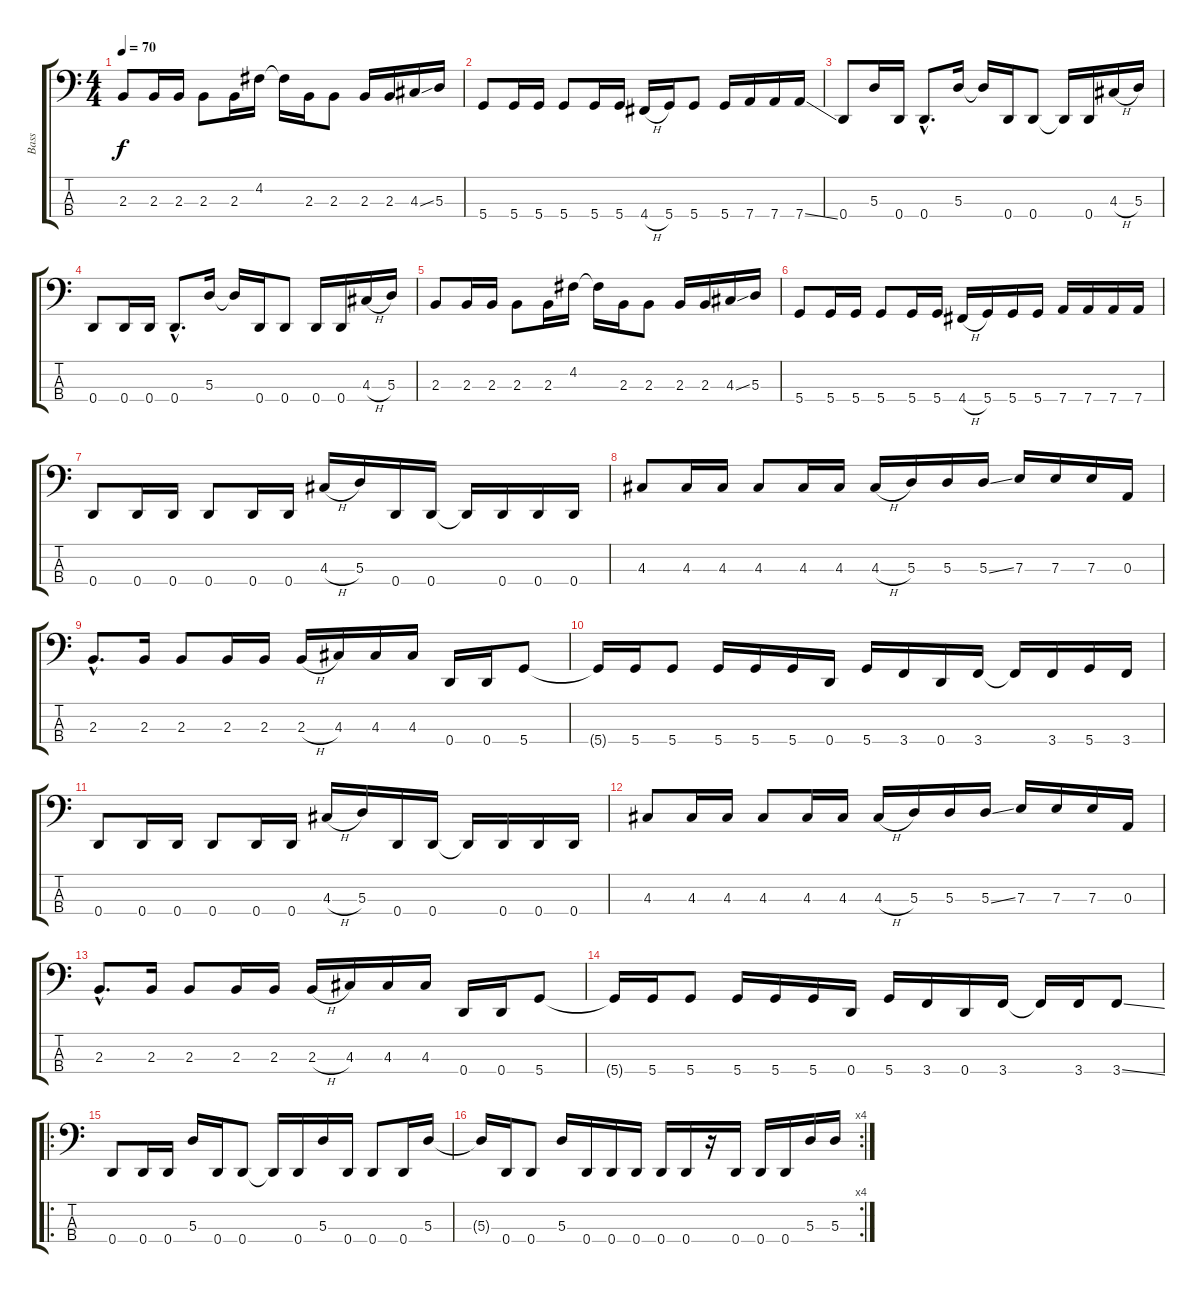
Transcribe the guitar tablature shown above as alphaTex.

\track ("Bass" "Bass") {instrument electricbassfinger}
\staff {score tabs}
\tuning (G2 D2 A1 D1) {hide}
\ts (4 4)
\tempo 70
\clef f4
\ks c
2.3.8{dy f} 2.3.16 2.3.16 2.3.8 2.3.16 4.2.16 4.2{t}.16 2.3.16 2.3.8 2.3.16 2.3.16 4.3{ss}.16 5.3.16 |
5.4.8 5.4.16 5.4.16 5.4.8 5.4.16 5.4.16 4.4{h}.16 5.4.16 5.4.8 5.4.16 7.4.16 7.4.16 7.4{ss}.16 |
0.4.8 5.3.16 0.4.16 0.4{hac}.8{d} 5.3.16 5.3{t}.16 0.4.16 0.4.8 0.4{t}.16 0.4.16 4.3{h}.16 5.3.16 |
0.4.8 0.4.16 0.4.16 0.4{hac}.8{d} 5.3.16 5.3{t}.16 0.4.16 0.4.8 0.4.16 0.4.16 4.3{h}.16 5.3.16 |
2.3.8 2.3.16 2.3.16 2.3.8 2.3.16 4.2.16 4.2{t}.16 2.3.16 2.3.8 2.3.16 2.3.16 4.3{ss}.16 5.3.16 |
5.4.8 5.4.16 5.4.16 5.4.8 5.4.16 5.4.16 4.4{h}.16 5.4.16 5.4.16 5.4.16 7.4.16 7.4.16 7.4.16 7.4.16 |
0.4.8 0.4.16 0.4.16 0.4.8 0.4.16 0.4.16 4.3{h}.16 5.3.16 0.4.16 0.4.16 0.4{t}.16 0.4.16 0.4.16 0.4.16 |
4.3.8 4.3.16 4.3.16 4.3.8 4.3.16 4.3.16 4.3{h}.16 5.3.16 5.3.16 5.3{ss}.16 7.3.16 7.3.16 7.3.16 0.3.16 |
2.3{hac}.8{d} 2.3.16 2.3.8 2.3.16 2.3.16 2.3{h}.16 4.3.16 4.3.16 4.3.16 0.4.16 0.4.16 5.4.8 |
5.4{t}.16 5.4.16 5.4.8 5.4.16 5.4.16 5.4.16 0.4.16 5.4.16 3.4.16 0.4.16 3.4.16 3.4{t}.16 3.4.16 5.4.16 3.4.16 |
0.4.8 0.4.16 0.4.16 0.4.8 0.4.16 0.4.16 4.3{h}.16 5.3.16 0.4.16 0.4.16 0.4{t}.16 0.4.16 0.4.16 0.4.16 |
4.3.8 4.3.16 4.3.16 4.3.8 4.3.16 4.3.16 4.3{h}.16 5.3.16 5.3.16 5.3{ss}.16 7.3.16 7.3.16 7.3.16 0.3.16 |
2.3{hac}.8{d} 2.3.16 2.3.8 2.3.16 2.3.16 2.3{h}.16 4.3.16 4.3.16 4.3.16 0.4.16 0.4.16 5.4.8 |
5.4{t}.16 5.4.16 5.4.8 5.4.16 5.4.16 5.4.16 0.4.16 5.4.16 3.4.16 0.4.16 3.4.16 3.4{t}.16 3.4.16 3.4{ss}.8 |
\ro
0.4.8 0.4.16 0.4.16 5.3.16 0.4.16 0.4.8 0.4{t}.16 0.4.16 5.3.16 0.4.16 0.4.8 0.4.16 5.3.16 |
\rc 4
5.3{t}.16 0.4.16 0.4.8 5.3.16 0.4.16 0.4.16 0.4.16 0.4.16 0.4.16 r.16 0.4.16 0.4.16 0.4.16 5.3.16 5.3.16
